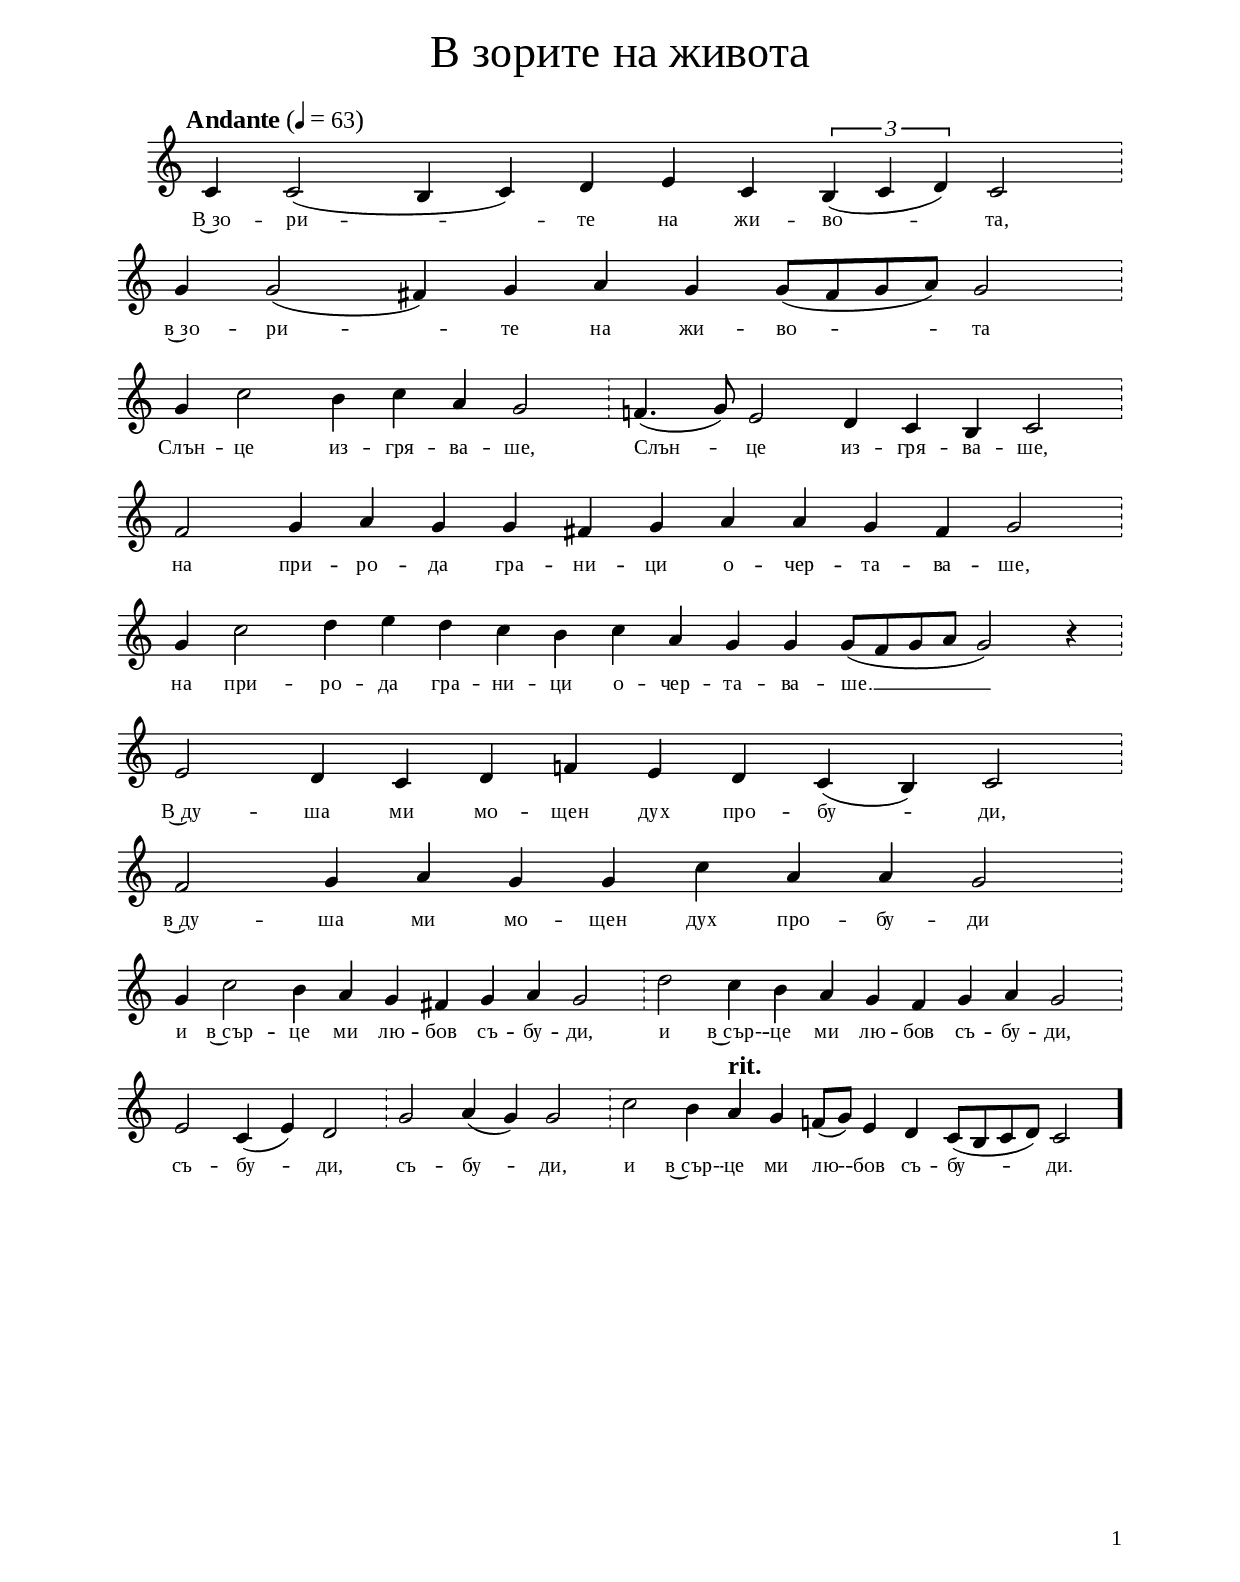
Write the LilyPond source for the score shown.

\version "2.24.4"

% include paper part and global functions
\include "include/globals.ily"

\bookpart {
  \label #'ref081
  \tocItem \markup "В зорите на живота"
  \include "include/bookpart-paper.ily"

  \score {
    \include "include/score-layout.ily"

    \new Voice \absolute {
      \clef treble
      \key c \major
      \omit Score.TimeSignature
      \cadenzaOn % allows custom bar lines
      \tempoFunc "Andante" 4 "63"

      c '4  c'2 ( b4 c' ) d'   e'4 c' \times 2/3 { b4 ( c'4 d' ) }

      c'2 \bar "!"  \break g'4 g'2 ( fis'4 )

      g'4 a' g'    g'8 ( [fis' g' a'] ) g'2  \bar "!" \break

      g'4 c''2 b'4 c''4 a' g'2 \bar "!" f'4. ( g'8 ) e'2 d'4 c'4 b c'2  \bar "!"  \break

      f'2 g'4 a' g' g'4 fis' g' a' a' g'4 fis' g'2 \bar "!" \break

      g'4 c''2 d''4 e'' d''4 c'' b' c'' a' g'4 g' g'8 ( [ fis' g' a' ]  g'2  ) r4  \bar "!" \break

      e'2 d'4 c' d'4 f' e' d'  c'4 ( b ) c'2 \bar "!" \break f'2 g'4 a'  g'4 g' c'' a' a'4 g'2 \bar"!" \break

      g'4 c''2  b'4 a' g'4  fis' g' a' g'2 \bar "!"

      d''2 c''4  b' a' g'4   fis' g' a' g'2  \bar "!" \break

      e'2 c'4 ( e' ) d'2 \bar "!" g'2 a'4 ( g' ) g'2 \bar "!" c''2 b'4 \tempo "rit." a' g' f'8 ( [g'] )   e'4 d' c'8 ( [b c' d' ])   c'2 \bar "."
    }

    \addlyrics {
      В~зо -- ри --
      те на жи -- во -- та, в~зо -- ри -- те на жи --
      во -- та Слън -- це из -- гря -- ва -- ше, Слън --
      це из -- гря -- ва -- ше, на при -- ро -- да гра
      -- ни -- ци о -- чер -- та -- ва -- ше, на при --
      ро -- да гра -- ни -- ци о -- чер -- та -- ва --
      ше. __ В~ду -- ша ми мо -- щен дух про -- бу --
      ди,  в~ду -- ша ми мо -- щен дух про -- бу --
      ди и в~сър -- це ми лю -- бов съ -- бу -- ди,
      и "в~сър-" -- це ми лю -- бов съ -- бу -- ди, съ --
      бу -- ди, съ -- бу -- ди, и "в~сър-" -- це ми "лю-" --
      бов съ -- бу -- ди.}

      \header {
        title = \titleFunc #'ref_desc_6 "В зорите на живота" "V zorite na Života"
      }

      \midi{}

    } % score


  } % bookpart
